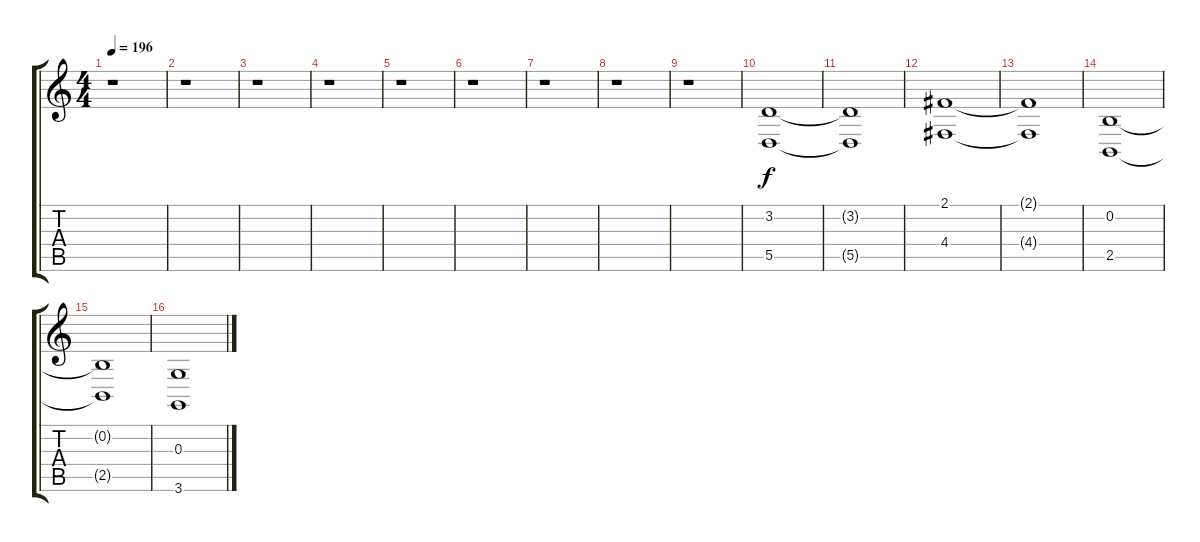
\track "" {instrument tuba}
\staff {score tabs}
\tuning (E4 B3 G3 D3 A2 E2) {hide}
\ts (4 4)
\tempo 196
\clef g2
\ks c
r.1{dy f instrument tuba} |
r.1 |
r.1 |
r.1 |
r.1 |
r.1 |
r.1 |
r.1 |
r.1 |
(3.2 5.5).1{volume 14} |
(3.2{t} 5.5{t}).1 |
(2.1 4.4).1{volume 10} |
(2.1{t} 4.4{t}).1 |
(0.2 2.5).1{volume 10} |
(0.2{t} 2.5{t}).1 |
(0.3 3.6).1{volume 11}
